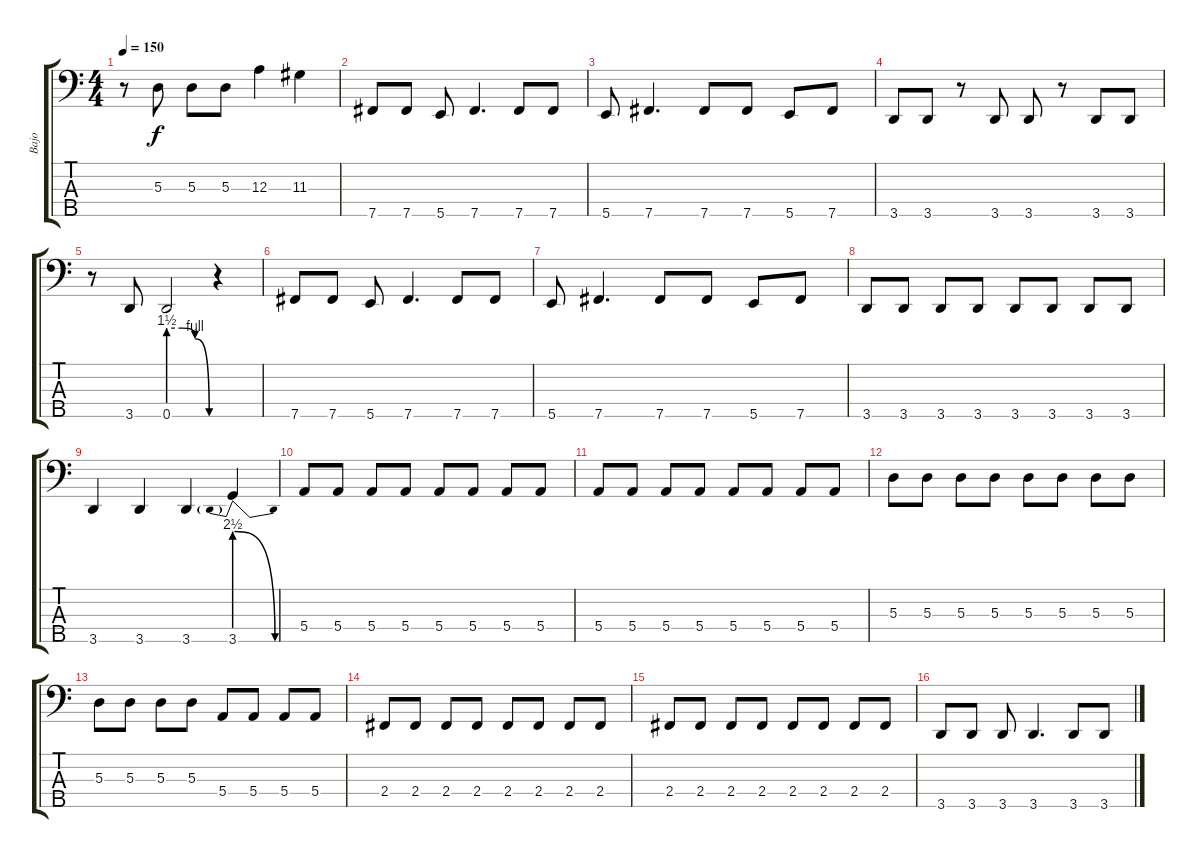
\track ("Bajo" "Bajo") {instrument electricbassfinger}
\staff {score tabs}
\tuning (G2 D2 A1 E1 B0) {hide}
\ts (4 4)
\tempo 150
\clef f4
\ks c
r.8{dy f} 5.3.8 5.3.8 5.3.8 12.3.4 11.3.4 |
7.5.8 7.5.8 5.5.8 7.5.4{d} 7.5.8 7.5.8 |
5.5.8 7.5.4{d} 7.5.8 7.5.8 5.5.8 7.5.8 |
3.5.8 3.5.8 r.8 3.5.8 3.5.8 r.8 3.5.8 3.5.8 |
r.8 3.5.8 0.5{be (custom 0 6 20 6 39 4 60 0)}.2 r.4 |
7.5.8 7.5.8 5.5.8 7.5.4{d} 7.5.8 7.5.8 |
5.5.8 7.5.4{d} 7.5.8 7.5.8 5.5.8 7.5.8 |
3.5.8 3.5.8 3.5.8 3.5.8 3.5.8 3.5.8 3.5.8 3.5.8 |
3.5.4 3.5.4 3.5.4 3.5{be (prebendrelease 0 10 60 0)}.4 |
5.4.8 5.4.8 5.4.8 5.4.8 5.4.8 5.4.8 5.4.8 5.4.8 |
5.4.8 5.4.8 5.4.8 5.4.8 5.4.8 5.4.8 5.4.8 5.4.8 |
5.3.8 5.3.8 5.3.8 5.3.8 5.3.8 5.3.8 5.3.8 5.3.8 |
5.3.8 5.3.8 5.3.8 5.3.8 5.4.8 5.4.8 5.4.8 5.4.8 |
2.4.8 2.4.8 2.4.8 2.4.8 2.4.8 2.4.8 2.4.8 2.4.8 |
2.4.8 2.4.8 2.4.8 2.4.8 2.4.8 2.4.8 2.4.8 2.4.8 |
3.5.8 3.5.8 3.5.8 3.5.4{d} 3.5.8 3.5.8
